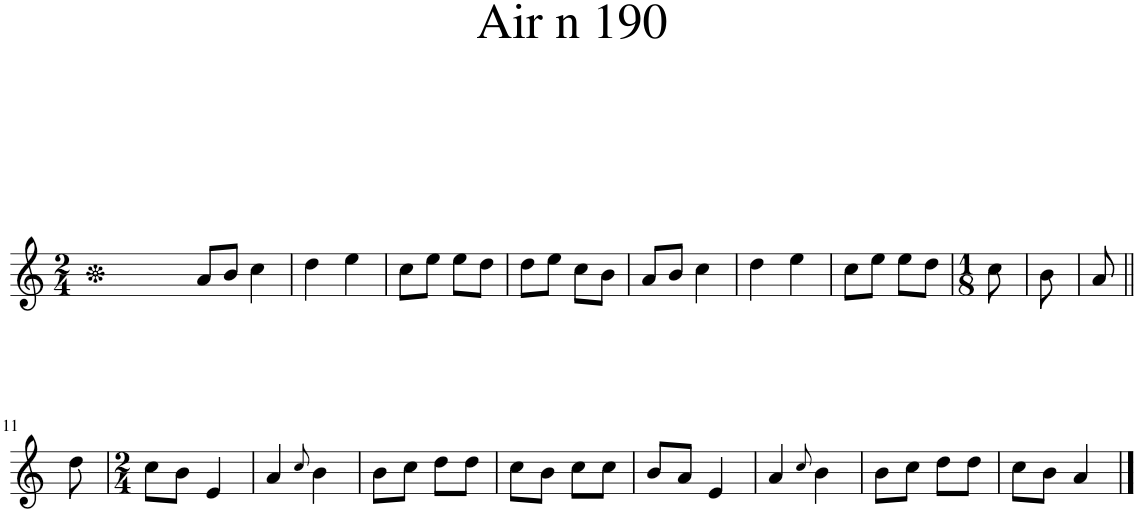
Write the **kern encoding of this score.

**kern
*part1
*staff1
*I"Piano
*I'Pno.
*clefG2
*k[]
*M2/4
=1
8a/L
8b/J
4cc\
=2
4dd\
4ee\
=3
8cc\L
8ee\J
8ee\L
8dd\J
=4
8dd\L
8ee\J
8cc\L
8b\J
=5
8a/L
8b/J
4cc\
=6
4dd\
4ee\
=7
8cc\L
8ee\J
8ee\L
8dd\J
=8
*M1/8
8cc\
=9
8b\
=10
8a/
!!LO:LB:g=z
=11||
8dd\
=12
*M2/4
8cc\L
8b\J
4e/
=13
4a/
8qcc/
4b\
=14
8b\L
8cc\J
8dd\L
8dd\J
=15
8cc\L
8b\J
8cc\L
8cc\J
=16
8b/L
8a/J
4e/
=17
4a/
8qcc/
4b\
=18
8b\L
8cc\J
8dd\L
8dd\J
=19
8cc\L
8b\J
4a/
==
*-
